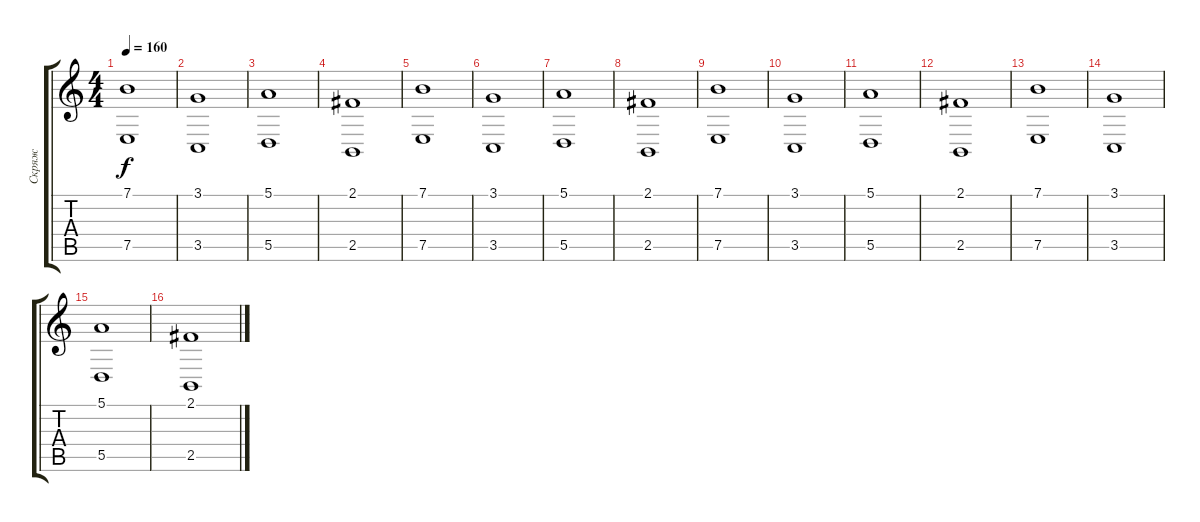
\track ("Скряж" "Скряж") {instrument viola}
\staff {score tabs}
\tuning (E4 B3 G3 D3 A2 E2) {hide}
\ts (4 4)
\tempo 160
\clef g2
\ks c
(7.1 7.5).1{dy f} |
(3.1 3.5).1 |
(5.1 5.5).1 |
(2.1 2.5).1 |
(7.1 7.5).1 |
(3.1 3.5).1 |
(5.1 5.5).1 |
(2.1 2.5).1 |
(7.1 7.5).1 |
(3.1 3.5).1 |
(5.1 5.5).1 |
(2.1 2.5).1 |
(7.1 7.5).1 |
(3.1 3.5).1 |
(5.1 5.5).1 |
(2.1 2.5).1
